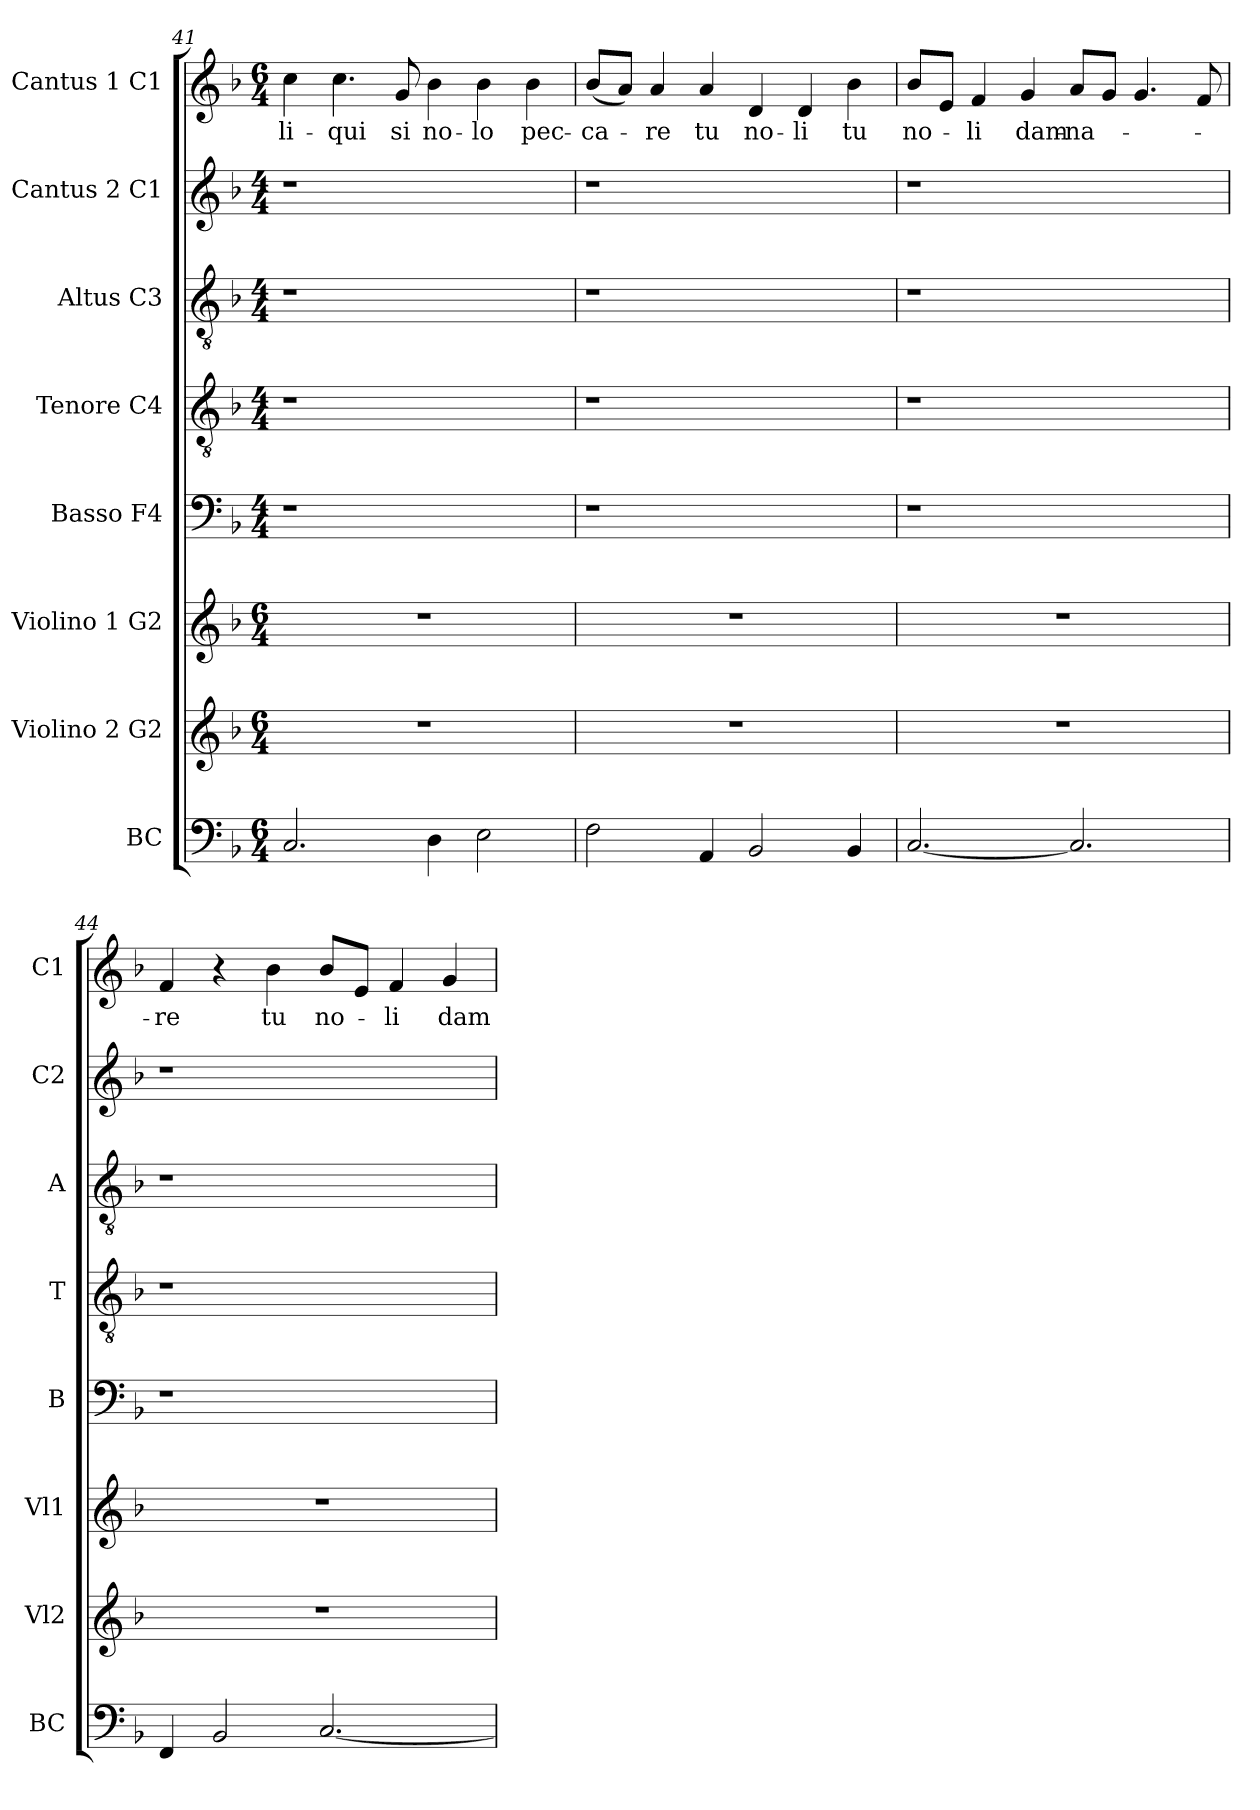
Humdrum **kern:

**kern	**kern	**kern	**kern	**kern	**kern	**kern	**kern	**text
*part8	*part7	*part6	*part5	*part4	*part3	*part2	*part1	*part1
*staff8	*staff7	*staff6	*staff5	*staff4	*staff3	*staff2	*staff1	*staff1
*I"BC	*I"Violino 2  G2	*I"Violino 1  G2	*I"Basso  F4	*I"Tenore  C4	*I"Altus  C3	*I"Cantus 2  C1	*I"Cantus 1  C1	*
*I'BC	*I'Vl2	*I'Vl1	*I'B	*I'T	*I'A	*I'C2	*I'C1	*
*clefF4	*clefG2	*clefG2	*clefF4	*clefGv2	*clefGv2	*clefG2	*clefG2	*
*k[b-]	*k[b-]	*k[b-]	*k[b-]	*k[b-]	*k[b-]	*k[b-]	*k[b-]	*
*F:	*F:	*F:	*F:	*F:	*F:	*F:	*F:	*
*M6/4	*M6/4	*M6/4	*M4/4	*M4/4	*M4/4	*M4/4	*M6/4	*
=41	=41	=41	=41	=41	=41	=41	=41	=41
!	!	!	!	!	!	!	!	!LO:LY:b:cj
2.C/	1.r	1.r	1r	1r	1r	1r	4cc\	-li-
!	!	!	!	!	!	!	!	!LO:LY:b:cj
.	.	.	.	.	.	.	4.cc\	-qui
!	!	!	!	!	!	!	!	!LO:LY:b:cj
.	.	.	.	.	.	.	8g/	si
!	!	!	!	!	!	!	!	!LO:LY:b:cj
4D\	.	.	.	.	.	.	4b-\	no-
!	!	!	!	!	!	!	!	!LO:LY:b:cj
2E\	.	.	2ryy	2ryy	2ryy	2ryy	4b-\	-lo
!	!	!	!	!	!	!	!	!LO:LY:b:cj
.	.	.	.	.	.	.	4b-\	pec-
!!LO:LB:g=z
=42	=42	=42	=42	=42	=42	=42	=42	=42
!	!LO:N:vis=1	!LO:N:vis=1	!	!	!	!	!	!LO:LY:b:cj
2F\	1.r	1.r	1r	1r	1r	1r	(<8b-/L	-ca-
.	.	.	.	.	.	.	8a/J)	.
!	!	!	!	!	!	!	!	!LO:LY:b:cj
.	.	.	.	.	.	.	4a/	-re
!	!	!	!	!	!	!	!	!LO:LY:b:cj
4AA/	.	.	.	.	.	.	4a/	tu
!	!	!	!	!	!	!	!	!LO:LY:b:cj
2BB-/	.	.	.	.	.	.	4d/	no-
!	!	!	!	!	!	!	!	!LO:LY:b:cj
.	.	.	2ryy	2ryy	2ryy	2ryy	4d/	-li
!	!	!	!	!	!	!	!	!LO:LY:b:cj
4BB-/	.	.	.	.	.	.	4b-\	tu
=43	=43	=43	=43	=43	=43	=43	=43	=43
!	!LO:N:vis=1	!LO:N:vis=1	!	!	!	!	!	!LO:LY:b:cj
[<2.C/	1.r	1.r	1r	1r	1r	1r	8b-/L	no-
.	.	.	.	.	.	.	8e/J	.
!	!	!	!	!	!	!	!	!LO:LY:b:cj
.	.	.	.	.	.	.	4f/	-li
!	!	!	!	!	!	!	!	!LO:LY:b:cj
.	.	.	.	.	.	.	4g/	dam-
!	!	!	!	!	!	!	!	!LO:LY:b:rj
2.C/]	.	.	.	.	.	.	8a/L	-na-
.	.	.	.	.	.	.	8g/J	.
.	.	.	2ryy	2ryy	2ryy	2ryy	4.g/	.
.	.	.	.	.	.	.	8f/	.
=44	=44	=44	=44	=44	=44	=44	=44	=44
!	!LO:N:vis=1	!LO:N:vis=1	!	!	!	!	!	!LO:LY:b:cj
4FF/	1.r	1.r	1r	1r	1r	1r	4f/	-re
2BB-/	.	.	.	.	.	.	4r	.
!	!	!	!	!	!	!	!	!LO:LY:b:cj
.	.	.	.	.	.	.	4b-\	tu
!	!	!	!	!	!	!	!	!LO:LY:b:cj
[<2.C/	.	.	.	.	.	.	8b-/L	no-
.	.	.	.	.	.	.	8e/J	.
!	!	!	!	!	!	!	!	!LO:LY:b:cj
.	.	.	2ryy	2ryy	2ryy	2ryy	4f/	-li
!	!	!	!	!	!	!	!	!LO:LY:b:cj
.	.	.	.	.	.	.	4g/	dam-
=	=	=	=	=	=	=	=	=
*-	*-	*-	*-	*-	*-	*-	*-	*-
